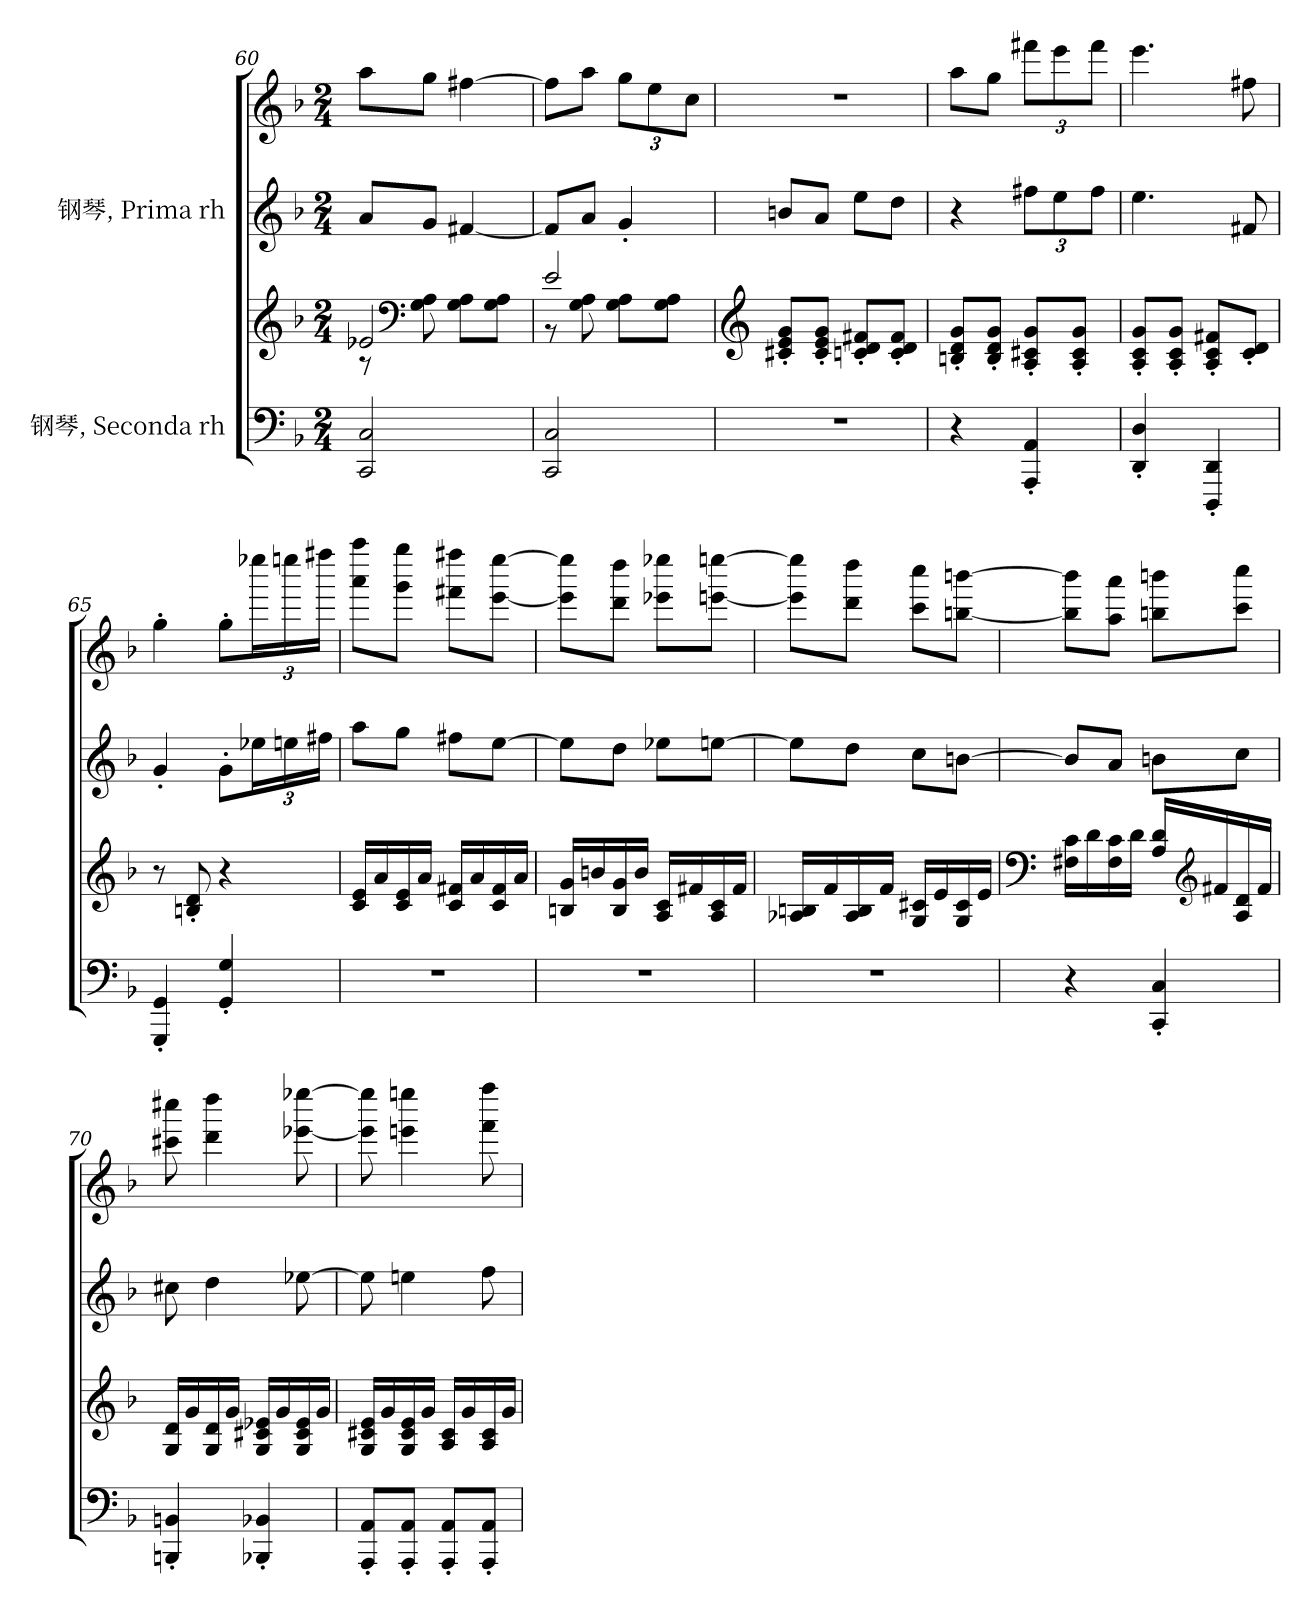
**kern	**kern	**kern	**kern
*part2	*part2	*part1	*part1
*staff4	*staff3	*staff2	*staff1
*I"钢琴, Seconda rh	*	*I"钢琴, Prima rh	*
*clefF4	*clefG2	*clefG2	*clefG2
*k[b-]	*k[b-]	*k[b-]	*k[b-]
*M2/4	*M2/4	*M2/4	*M2/4
=60	=60	=60	=60
*	*^	*	*
2CC/ 2C/	2e-X/	8r	8a/L	8aa\L
*	*clefF4	*	*	*
.	.	8G\ 8A\	8g/J	8gg\J
.	.	8G\ 8A\L	[4f#X/	[4ff#X\
.	.	8G\ 8A\J	.	.
!!LO:LB:g=z
=61	=61	=61	=61	=61
2CC/ 2C/	2e/	8r	8f#/L]	8ff#\L]
.	.	8G\ 8A\	8a/J	8aa\J
*	*	*	*	*Xbrackettup
.	.	8G\ 8A\L	4g'/	12gg\L
.	.	.	.	12ee\
.	.	8G\ 8A\J	.	.
.	.	.	.	12cc\J
*	*v	*v	*	*
=62	=62	=62	=62
*	*clefG2	*	*
2r	8c#X/' 8e/' 8g/'L	8bn/L	2r
.	8c#/' 8e/' 8g/'J	8a/J	.
.	8cn/' 8d/' 8f#X/'L	8ee\L	.
.	8c/' 8d/' 8f#/'J	8dd\J	.
=63	=63	=63	=63
4r	8Bn/' 8d/' 8g/'L	4r	8aa\L
.	8B/' 8d/' 8g/'J	.	8gg\J
*	*	*Xbrackettup	*
4AAA/' 4AA/'	8A/' 8c#X/' 8g/'L	12ff#X\L	12fff#X\L
.	.	12ee\	12eee\
.	8A/' 8c#/' 8g/'J	.	.
.	.	12ff#\J	12fff#\J
=64	=64	=64	=64
4DD/' 4D/'	8A/' 8c/' 8g/'L	4.ee\	4.eee\
.	8A/' 8c/' 8g/'J	.	.
4DDD/' 4DD/'	8A/' 8c/' 8f#X/'L	.	.
.	8c/' 8d/'J	8f#X/	8ff#X\
=65	=65	=65	=65
4GGG/' 4GG/'	8r	4g'/	4gg'\
.	8Bn/' 8d/'	.	.
4GG/' 4G/'	4r	8g'\L	8gg'\L
.	.	24ee-X\L	24eeee-X\L
.	.	24een\	24eeeen\
.	.	24ff#X\JJ	24ffff#X\JJ
!!LO:PB:g=z
=66	=66	=66	=66
2r	16c/ 16e/LL	8aa\L	8aaa\ 8aaaa\L
.	16a/	.	.
.	16c/ 16e/	8gg\J	8ggg\ 8gggg\J
.	16a/JJ	.	.
.	16c/ 16f#X/LL	8ff#X\L	8fff#X\ 8ffff#X\L
.	16a/	.	.
.	16c/ 16f#/	[8ee\J	[8eee\ [8eeee\J
.	16a/JJ	.	.
=67	=67	=67	=67
2r	16Bn/ 16g/LL	8ee\L]	8eee\] 8eeee\]L
.	16bn/	.	.
.	16B/ 16g/	8dd\J	8ddd\ 8dddd\J
.	16b/JJ	.	.
.	16A/ 16c/LL	8ee-X\L	8eee-X\ 8eeee-X\L
.	16f#X/	.	.
.	16A/ 16c/	[8een\J	[8eeen\ [8eeeen\J
.	16f#/JJ	.	.
=68	=68	=68	=68
2r	16A-X/ 16Bn/LL	8ee\L]	8eee\] 8eeee\]L
.	16f/	.	.
.	16A-/ 16B/	8dd\J	8ddd\ 8dddd\J
.	16f/JJ	.	.
.	16G/ 16c#X/LL	8cc\L	8ccc\ 8cccc\L
.	16e/	.	.
.	16G/ 16c#/	[8bn\J	[8bbn\ [8bbbn\J
.	16e/JJ	.	.
!!LO:LB:g=z
=69	=69	=69	=69
*	*clefF4	*	*
4r	16F#X\ 16c\LL	8b/L]	8bb\] 8bbb\]L
.	16d\	.	.
.	16F#\ 16c\	8a/J	8aa\ 8aaa\J
.	16d\JJ	.	.
4CC/' 4C/'	16A/ 16d/LL	8bn\L	8bbn\ 8bbbn\L
*	*clefG2	*	*
.	16f#X/	.	.
.	16A/ 16d/	8cc\J	8ccc\ 8cccc\J
.	16f#/JJ	.	.
=70	=70	=70	=70
4BBBn/' 4BBn/'	16G/ 16d/LL	8cc#X\	8ccc#X\ 8cccc#X\
.	16g/	.	.
.	16G/ 16d/	4dd\	4ddd\ 4dddd\
.	16g/JJ	.	.
4BBB-X/' 4BB-X/'	16G/ 16c#X/ 16e-X/LL	.	.
.	16g/	.	.
.	16G/ 16c#/ 16e-/	[8ee-X\	[8eee-X\ [8eeee-X\
.	16g/JJ	.	.
=71	=71	=71	=71
8AAA/' 8AA/'L	16G/ 16c#X/ 16e/LL	8ee-\]	8eee-\] 8eeee-\]
.	16g/	.	.
8AAA/' 8AA/'J	16G/ 16c#/ 16e/	4een\	4eeen\ 4eeeen\
.	16g/JJ	.	.
8AAA/' 8AA/'L	16A/ 16c#/LL	.	.
.	16g/	.	.
8AAA/' 8AA/'J	16A/ 16c#/	8ff\	8fff\ 8ffff\
.	16g/JJ	.	.
=	=	=	=
*-	*-	*-	*-
